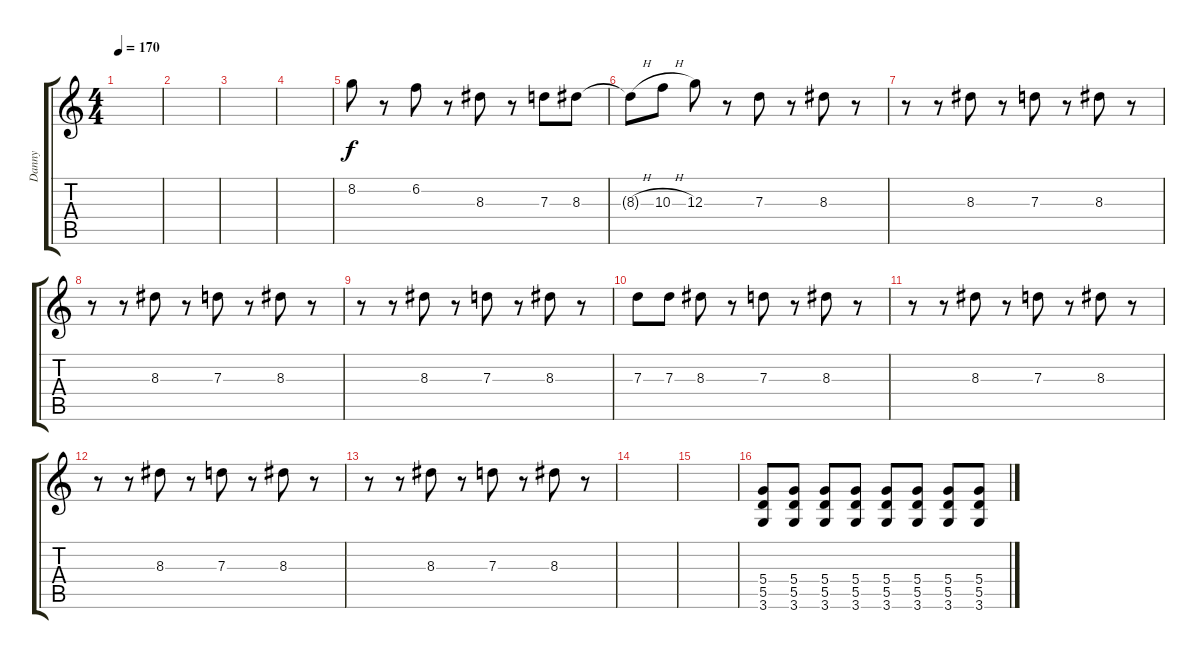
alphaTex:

\track ("Danny" "Danny") {instrument overdrivenguitar}
\staff {score tabs}
\tuning (E4 B3 G3 D3 A2 E2) {hide}
\ts (4 4)
\tempo 170
\clef g2
\ks c
|
|
|
|
8.2.8 r.8 6.2.8 r.8 8.3.8 r.8 7.3.8 8.3.8 |
8.3{h t}.8 10.3{h}.8 12.3.8 r.8 7.3.8 r.8 8.3.8 r.8 |
r.8 r.8 8.3.8 r.8 7.3.8 r.8 8.3.8 r.8 |
r.8 r.8 8.3.8 r.8 7.3.8 r.8 8.3.8 r.8 |
r.8 r.8 8.3.8 r.8 7.3.8 r.8 8.3.8 r.8 |
7.3.8 7.3.8 8.3.8 r.8 7.3.8 r.8 8.3.8 r.8 |
r.8 r.8 8.3.8 r.8 7.3.8 r.8 8.3.8 r.8 |
r.8 r.8 8.3.8 r.8 7.3.8 r.8 8.3.8 r.8 |
r.8 r.8 8.3.8 r.8 7.3.8 r.8 8.3.8 r.8 |
|
|
(5.4 5.5 3.6).8 (5.4 5.5 3.6).8 (5.4 5.5 3.6).8 (5.4 5.5 3.6).8 (5.4 5.5 3.6).8 (5.4 5.5 3.6).8 (5.4 5.5 3.6).8 (5.4 5.5 3.6).8
